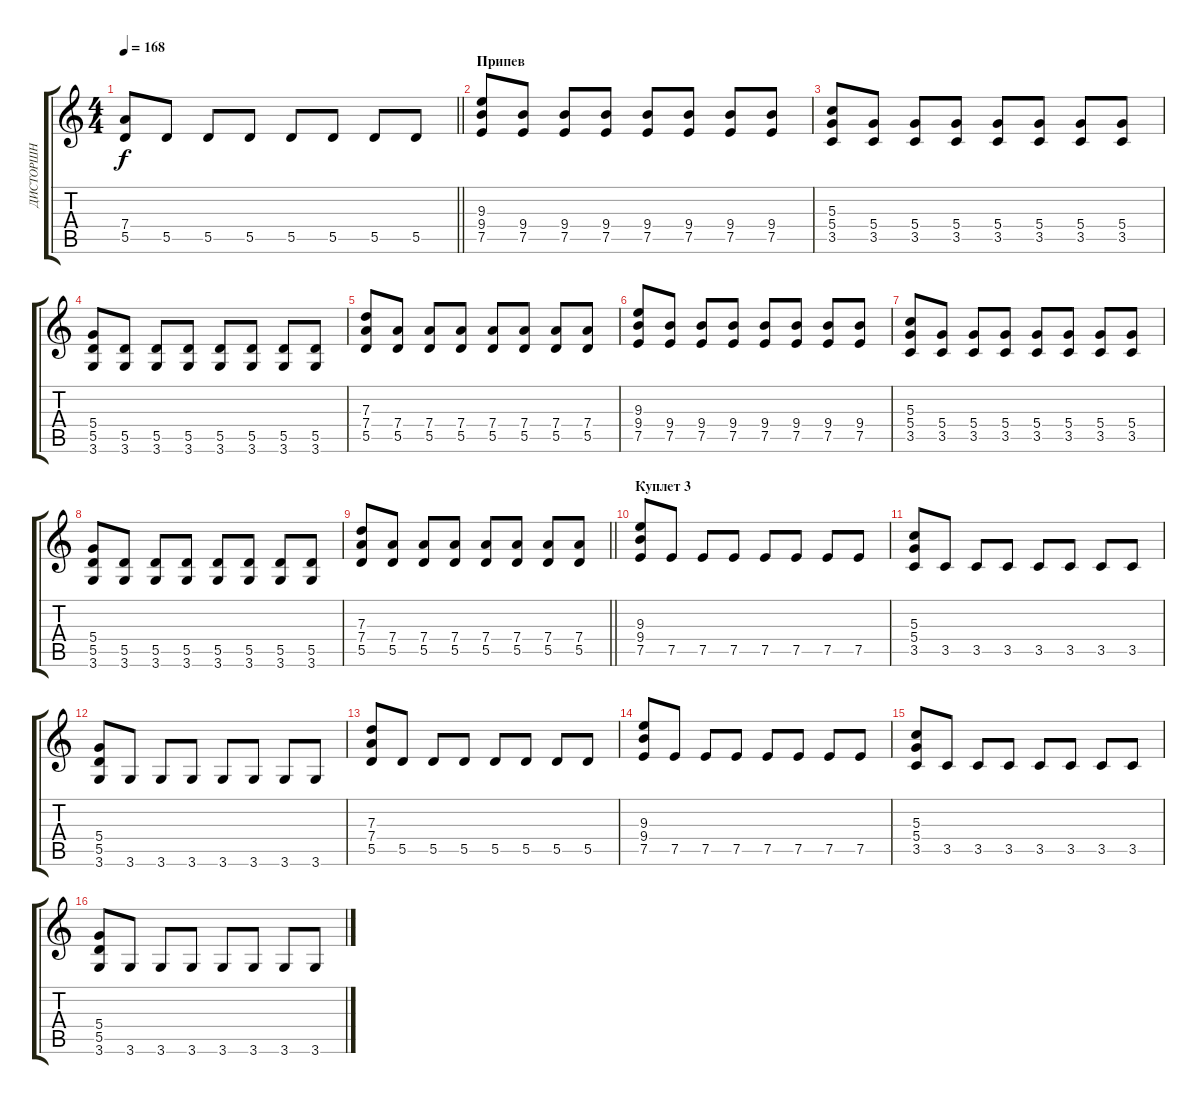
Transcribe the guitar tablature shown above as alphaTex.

\track ("ДИСТОРШН" "ДИСТОРШН") {instrument distortionguitar}
\staff {score tabs}
\tuning (E4 B3 G3 D3 A2 E2) {hide}
\ts (4 4)
\tempo 168
\clef g2
\barLineRight lightlight
\ks c
(7.4 5.5).8{dy f} 5.5.8 5.5.8 5.5.8 5.5.8 5.5.8 5.5.8 5.5.8 |
\section ("" "Припев")
(9.3 9.4 7.5).8 (9.4 7.5).8 (9.4 7.5).8 (9.4 7.5).8 (9.4 7.5).8 (9.4 7.5).8 (9.4 7.5).8 (9.4 7.5).8 |
(5.3 5.4 3.5).8 (5.4 3.5).8 (5.4 3.5).8 (5.4 3.5).8 (5.4 3.5).8 (5.4 3.5).8 (5.4 3.5).8 (5.4 3.5).8 |
(5.4 5.5 3.6).8 (5.5 3.6).8 (5.5 3.6).8 (5.5 3.6).8 (5.5 3.6).8 (5.5 3.6).8 (5.5 3.6).8 (5.5 3.6).8 |
(7.3 7.4 5.5).8 (7.4 5.5).8 (7.4 5.5).8 (7.4 5.5).8 (7.4 5.5).8 (7.4 5.5).8 (7.4 5.5).8 (7.4 5.5).8 |
(9.3 9.4 7.5).8 (9.4 7.5).8 (9.4 7.5).8 (9.4 7.5).8 (9.4 7.5).8 (9.4 7.5).8 (9.4 7.5).8 (9.4 7.5).8 |
(5.3 5.4 3.5).8 (5.4 3.5).8 (5.4 3.5).8 (5.4 3.5).8 (5.4 3.5).8 (5.4 3.5).8 (5.4 3.5).8 (5.4 3.5).8 |
(5.4 5.5 3.6).8 (5.5 3.6).8 (5.5 3.6).8 (5.5 3.6).8 (5.5 3.6).8 (5.5 3.6).8 (5.5 3.6).8 (5.5 3.6).8 |
\barLineRight lightlight
(7.3 7.4 5.5).8 (7.4 5.5).8 (7.4 5.5).8 (7.4 5.5).8 (7.4 5.5).8 (7.4 5.5).8 (7.4 5.5).8 (7.4 5.5).8 |
\section ("" "Куплет 3")
(9.3 9.4 7.5).8 7.5.8 7.5.8 7.5.8 7.5.8 7.5.8 7.5.8 7.5.8 |
(5.3 5.4 3.5).8 3.5.8 3.5.8 3.5.8 3.5.8 3.5.8 3.5.8 3.5.8 |
(5.4 5.5 3.6).8 3.6.8 3.6.8 3.6.8 3.6.8 3.6.8 3.6.8 3.6.8 |
(7.3 7.4 5.5).8 5.5.8 5.5.8 5.5.8 5.5.8 5.5.8 5.5.8 5.5.8 |
(9.3 9.4 7.5).8 7.5.8 7.5.8 7.5.8 7.5.8 7.5.8 7.5.8 7.5.8 |
(5.3 5.4 3.5).8 3.5.8 3.5.8 3.5.8 3.5.8 3.5.8 3.5.8 3.5.8 |
(5.4 5.5 3.6).8 3.6.8 3.6.8 3.6.8 3.6.8 3.6.8 3.6.8 3.6.8
